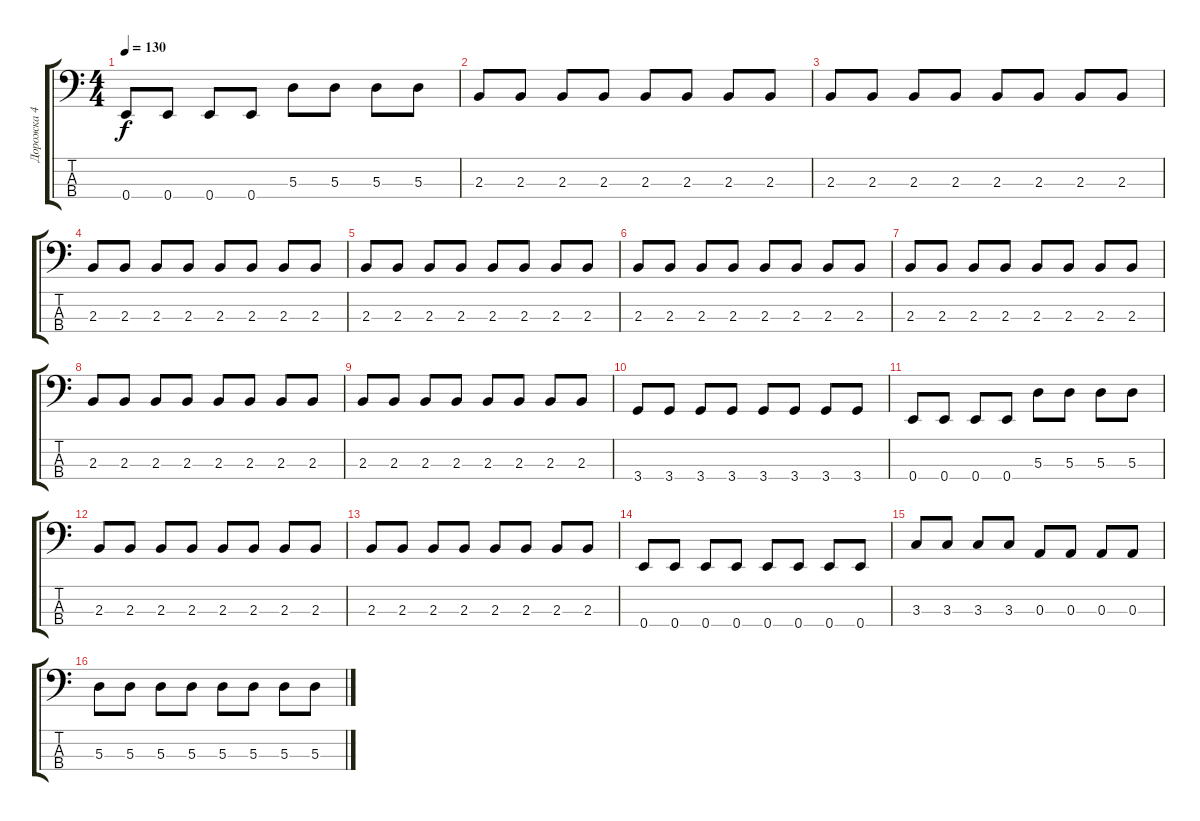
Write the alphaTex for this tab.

\track ("Дорожка 4" "Дорожка 4") {instrument electricbassfinger}
\staff {score tabs}
\tuning (G2 D2 A1 E1) {hide}
\ts (4 4)
\tempo 130
\clef f4
\ks c
0.4.8{dy f} 0.4.8 0.4.8 0.4.8 5.3.8 5.3.8 5.3.8 5.3.8 |
2.3.8 2.3.8 2.3.8 2.3.8 2.3.8 2.3.8 2.3.8 2.3.8 |
2.3.8 2.3.8 2.3.8 2.3.8 2.3.8 2.3.8 2.3.8 2.3.8 |
2.3.8 2.3.8 2.3.8 2.3.8 2.3.8 2.3.8 2.3.8 2.3.8 |
2.3.8 2.3.8 2.3.8 2.3.8 2.3.8 2.3.8 2.3.8 2.3.8 |
2.3.8 2.3.8 2.3.8 2.3.8 2.3.8 2.3.8 2.3.8 2.3.8 |
2.3.8 2.3.8 2.3.8 2.3.8 2.3.8 2.3.8 2.3.8 2.3.8 |
2.3.8 2.3.8 2.3.8 2.3.8 2.3.8 2.3.8 2.3.8 2.3.8 |
2.3.8 2.3.8 2.3.8 2.3.8 2.3.8 2.3.8 2.3.8 2.3.8 |
3.4.8 3.4.8 3.4.8 3.4.8 3.4.8 3.4.8 3.4.8 3.4.8 |
0.4.8 0.4.8 0.4.8 0.4.8 5.3.8 5.3.8 5.3.8 5.3.8 |
2.3.8 2.3.8 2.3.8 2.3.8 2.3.8 2.3.8 2.3.8 2.3.8 |
2.3.8 2.3.8 2.3.8 2.3.8 2.3.8 2.3.8 2.3.8 2.3.8 |
0.4.8 0.4.8 0.4.8 0.4.8 0.4.8 0.4.8 0.4.8 0.4.8 |
3.3.8 3.3.8 3.3.8 3.3.8 0.3.8 0.3.8 0.3.8 0.3.8 |
5.3.8 5.3.8 5.3.8 5.3.8 5.3.8 5.3.8 5.3.8 5.3.8
